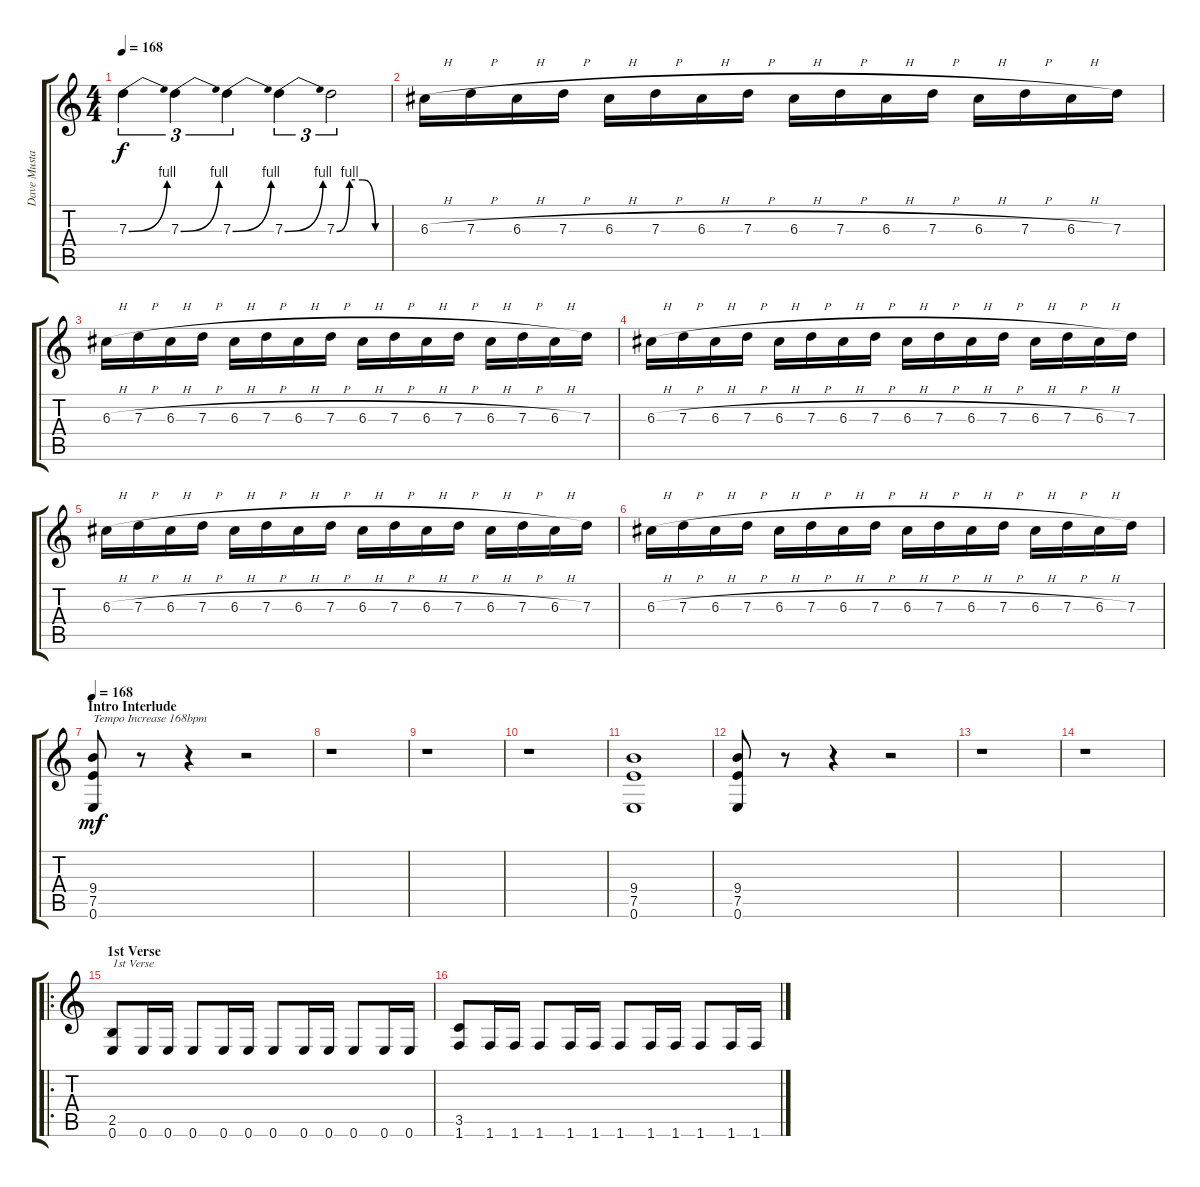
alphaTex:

\track ("Dave Mustaine" "Dave Musta") {instrument distortionguitar}
\staff {score tabs}
\tuning (E4 B3 G3 D3 A2 E2) {hide}
\ts (4 4)
\tempo 168
\clef g2
\ks c
7.3{be (bend 0 0 60 4)}.4{tu (3 2) dy f} 7.3{be (bend 0 0 60 4)}.4{tu (3 2)} 7.3{be (bend 0 0 60 4)}.4{tu (3 2)} 7.3{be (bend 0 0 60 4)}.4{tu (3 2)} 7.3{be (custom 0 0 15 4 30 4 45 0 60 0)}.2{tu (3 2)} |
6.3{h}.16{volume 12} 7.3{h}.16 6.3{h}.16 7.3{h}.16 6.3{h}.16 7.3{h}.16 6.3{h}.16 7.3{h}.16 6.3{h}.16 7.3{h}.16 6.3{h}.16 7.3{h}.16 6.3{h}.16 7.3{h}.16 6.3{h}.16 7.3.16 |
6.3{h}.16 7.3{h}.16 6.3{h}.16 7.3{h}.16 6.3{h}.16 7.3{h}.16 6.3{h}.16 7.3{h}.16 6.3{h}.16 7.3{h}.16 6.3{h}.16 7.3{h}.16 6.3{h}.16 7.3{h}.16 6.3{h}.16 7.3.16 |
6.3{h}.16{volume 8} 7.3{h}.16 6.3{h}.16 7.3{h}.16 6.3{h}.16 7.3{h}.16 6.3{h}.16 7.3{h}.16 6.3{h}.16 7.3{h}.16 6.3{h}.16 7.3{h}.16 6.3{h}.16 7.3{h}.16 6.3{h}.16 7.3.16 |
6.3{h}.16 7.3{h}.16 6.3{h}.16 7.3{h}.16 6.3{h}.16 7.3{h}.16 6.3{h}.16 7.3{h}.16 6.3{h}.16 7.3{h}.16 6.3{h}.16 7.3{h}.16 6.3{h}.16 7.3{h}.16 6.3{h}.16 7.3.16 |
6.3{h}.16{volume 4} 7.3{h}.16 6.3{h}.16 7.3{h}.16 6.3{h}.16 7.3{h}.16 6.3{h}.16 7.3{h}.16 6.3{h}.16 7.3{h}.16 6.3{h}.16 7.3{h}.16 6.3{h}.16 7.3{h}.16 6.3{h}.16 7.3.16 |
\section ("" "Intro Interlude")
\tempo 168
(9.4 7.5 0.6).8{txt "Tempo Increase 168bpm" dy mf} r.8 r.4 r.2 |
r.1 |
r.1 |
r.1 |
(9.4 7.5 0.6).1 |
(9.4 7.5 0.6).8 r.8 r.4 r.2 |
r.1 |
r.1 |
\ro
\section ("" "1st Verse")
(2.5 0.6).8{txt "1st Verse"} 0.6.16 0.6.16 0.6.8 0.6.16 0.6.16 0.6.8 0.6.16 0.6.16 0.6.8 0.6.16 0.6.16 |
(3.5 1.6).8 1.6.16 1.6.16 1.6.8 1.6.16 1.6.16 1.6.8 1.6.16 1.6.16 1.6.8 1.6.16 1.6.16
